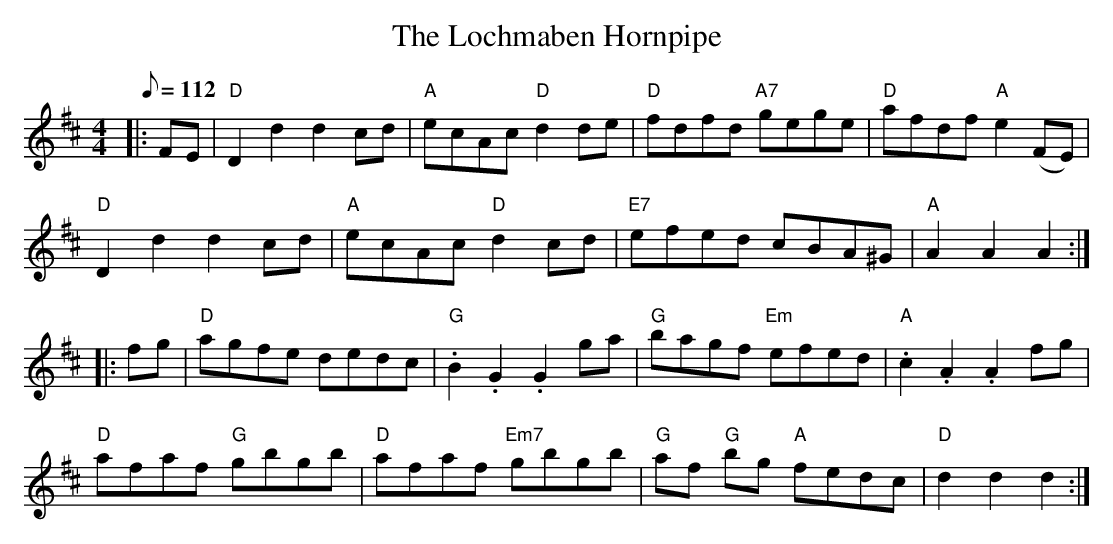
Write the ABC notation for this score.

X:1
T:Lochmaben Hornpipe, The
M:4/4
L:1/8
Q:112
K:D
|:FE |\
"D" D2 d2 d2 cd | "A" ecAc "D" d2 de | "D"  fdfd "A7" gege  | "D" afdf "A" e2 (FE)  |!
"D" D2 d2 d2 cd | "A" ecAc "D" d2 cd | "E7" efed      cBA^G | "A" A2 A2 A2  :|!
|: fg |\
"D" agfe     dedc | "G" .B2 .G2    .G2 ga | "G" bagf       "Em" efed | "A" .c2 .A2 .A2 fg  |!
"D" afaf "G" gbgb | "D" afaf "Em7" gbgb   | "G" af "G"  bg "A"  fedc | "D"  d2 d2  d2     :|
